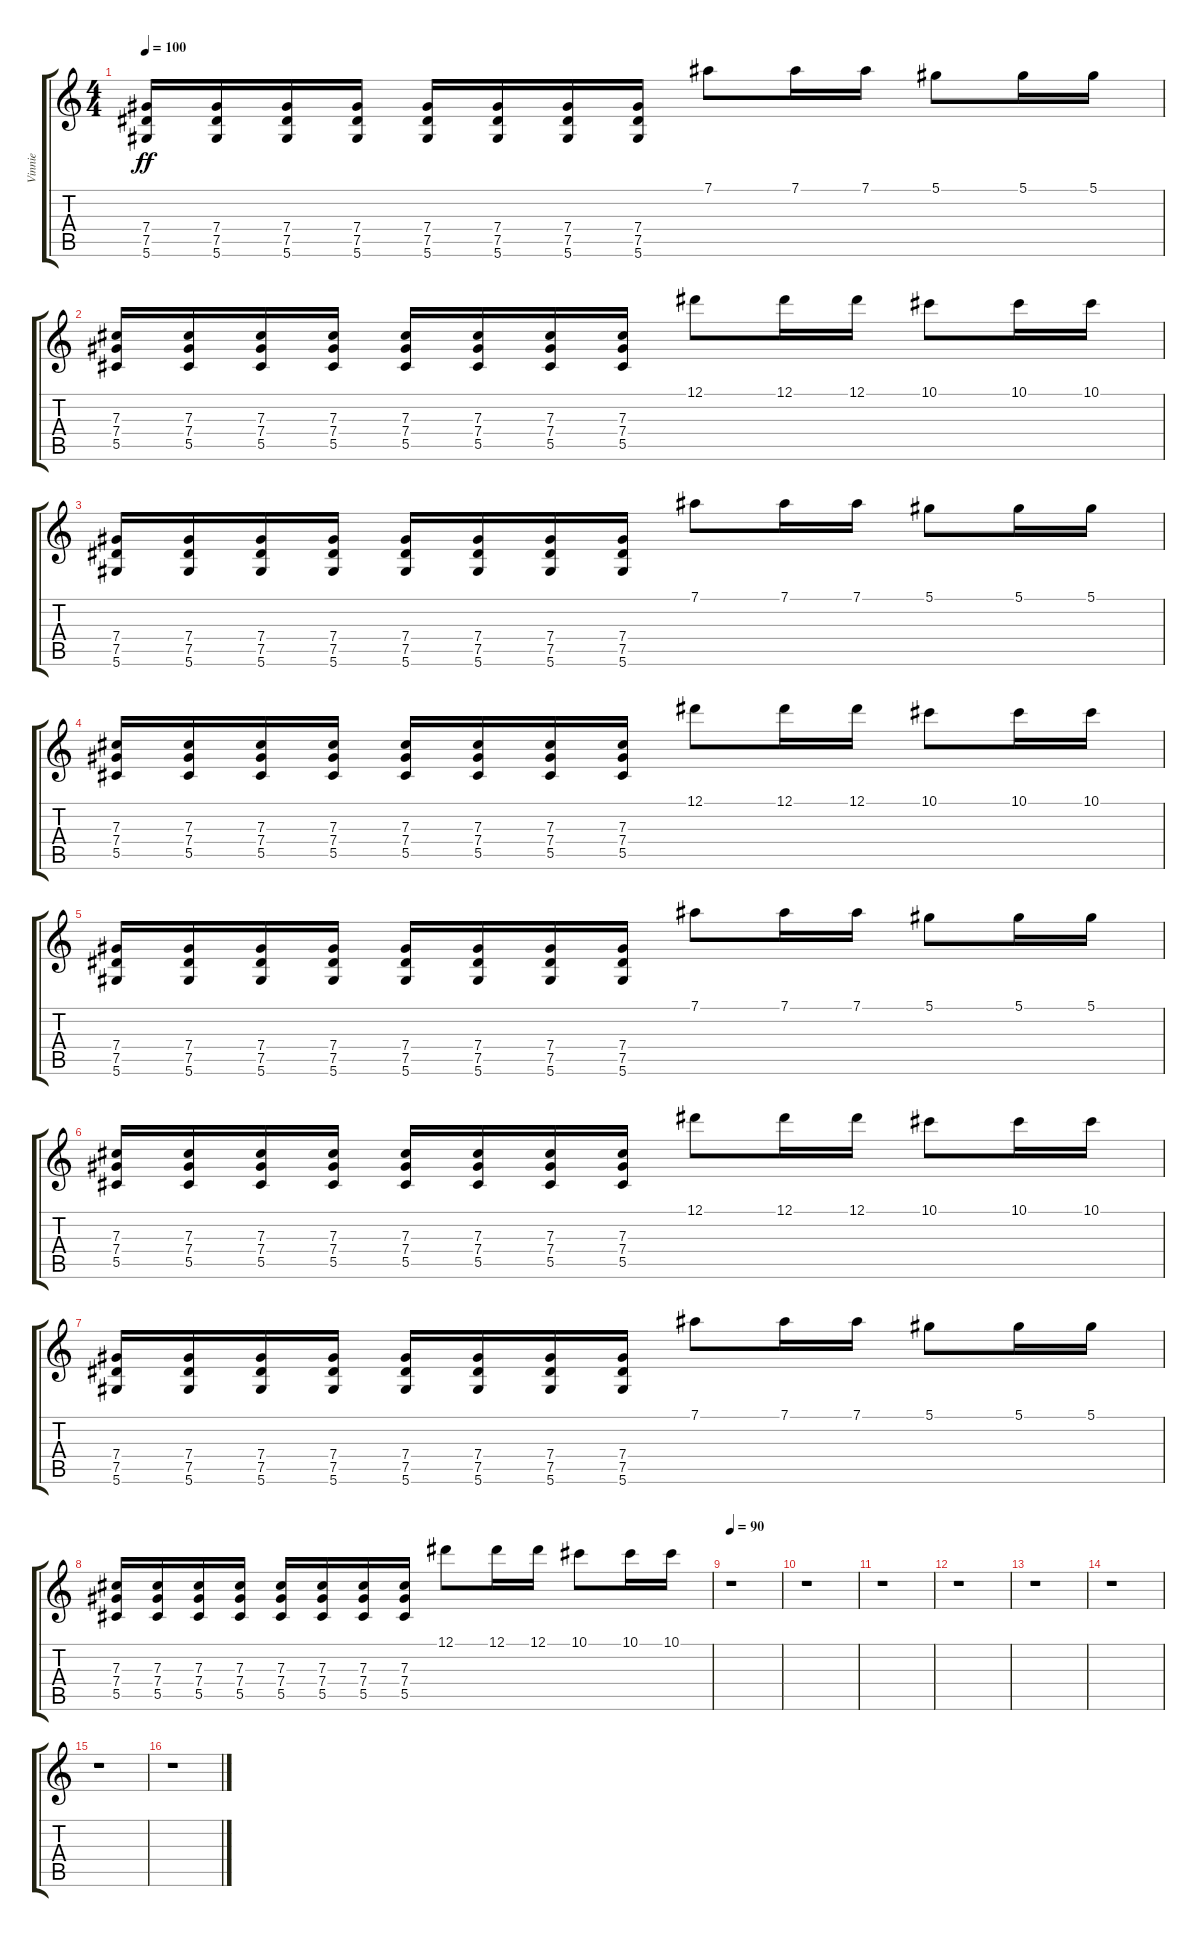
\track ("Vinnie" "Vinnie") {instrument distortionguitar}
\staff {score tabs}
\tuning (Eb4 Bb3 Gb3 Db3 Ab2 Eb2) {hide}
\ts (4 4)
\tempo 100
\clef g2
\ks c
(7.4 7.5 5.6).16{dy ff} (7.4 7.5 5.6).16 (7.4 7.5 5.6).16 (7.4 7.5 5.6).16 (7.4 7.5 5.6).16 (7.4 7.5 5.6).16 (7.4 7.5 5.6).16 (7.4 7.5 5.6).16 7.1.8 7.1.16 7.1.16 5.1.8 5.1.16 5.1.16 |
(7.3 7.4 5.5).16 (7.3 7.4 5.5).16 (7.3 7.4 5.5).16 (7.3 7.4 5.5).16 (7.3 7.4 5.5).16 (7.3 7.4 5.5).16 (7.3 7.4 5.5).16 (7.3 7.4 5.5).16 12.1.8 12.1.16 12.1.16 10.1.8 10.1.16 10.1.16 |
(7.4 7.5 5.6).16 (7.4 7.5 5.6).16 (7.4 7.5 5.6).16 (7.4 7.5 5.6).16 (7.4 7.5 5.6).16 (7.4 7.5 5.6).16 (7.4 7.5 5.6).16 (7.4 7.5 5.6).16 7.1.8 7.1.16 7.1.16 5.1.8 5.1.16 5.1.16 |
(7.3 7.4 5.5).16 (7.3 7.4 5.5).16 (7.3 7.4 5.5).16 (7.3 7.4 5.5).16 (7.3 7.4 5.5).16 (7.3 7.4 5.5).16 (7.3 7.4 5.5).16 (7.3 7.4 5.5).16 12.1.8 12.1.16 12.1.16 10.1.8 10.1.16 10.1.16 |
(7.4 7.5 5.6).16 (7.4 7.5 5.6).16 (7.4 7.5 5.6).16 (7.4 7.5 5.6).16 (7.4 7.5 5.6).16 (7.4 7.5 5.6).16 (7.4 7.5 5.6).16 (7.4 7.5 5.6).16 7.1.8 7.1.16 7.1.16 5.1.8 5.1.16 5.1.16 |
(7.3 7.4 5.5).16 (7.3 7.4 5.5).16 (7.3 7.4 5.5).16 (7.3 7.4 5.5).16 (7.3 7.4 5.5).16 (7.3 7.4 5.5).16 (7.3 7.4 5.5).16 (7.3 7.4 5.5).16 12.1.8 12.1.16 12.1.16 10.1.8 10.1.16 10.1.16 |
(7.4 7.5 5.6).16 (7.4 7.5 5.6).16 (7.4 7.5 5.6).16 (7.4 7.5 5.6).16 (7.4 7.5 5.6).16 (7.4 7.5 5.6).16 (7.4 7.5 5.6).16 (7.4 7.5 5.6).16 7.1.8 7.1.16 7.1.16 5.1.8 5.1.16 5.1.16 |
(7.3 7.4 5.5).16 (7.3 7.4 5.5).16 (7.3 7.4 5.5).16 (7.3 7.4 5.5).16 (7.3 7.4 5.5).16 (7.3 7.4 5.5).16 (7.3 7.4 5.5).16 (7.3 7.4 5.5).16 12.1.8 12.1.16 12.1.16 10.1.8 10.1.16 10.1.16 |
\tempo 90
r.1 |
r.1 |
r.1 |
r.1 |
r.1 |
r.1 |
r.1 |
r.1
